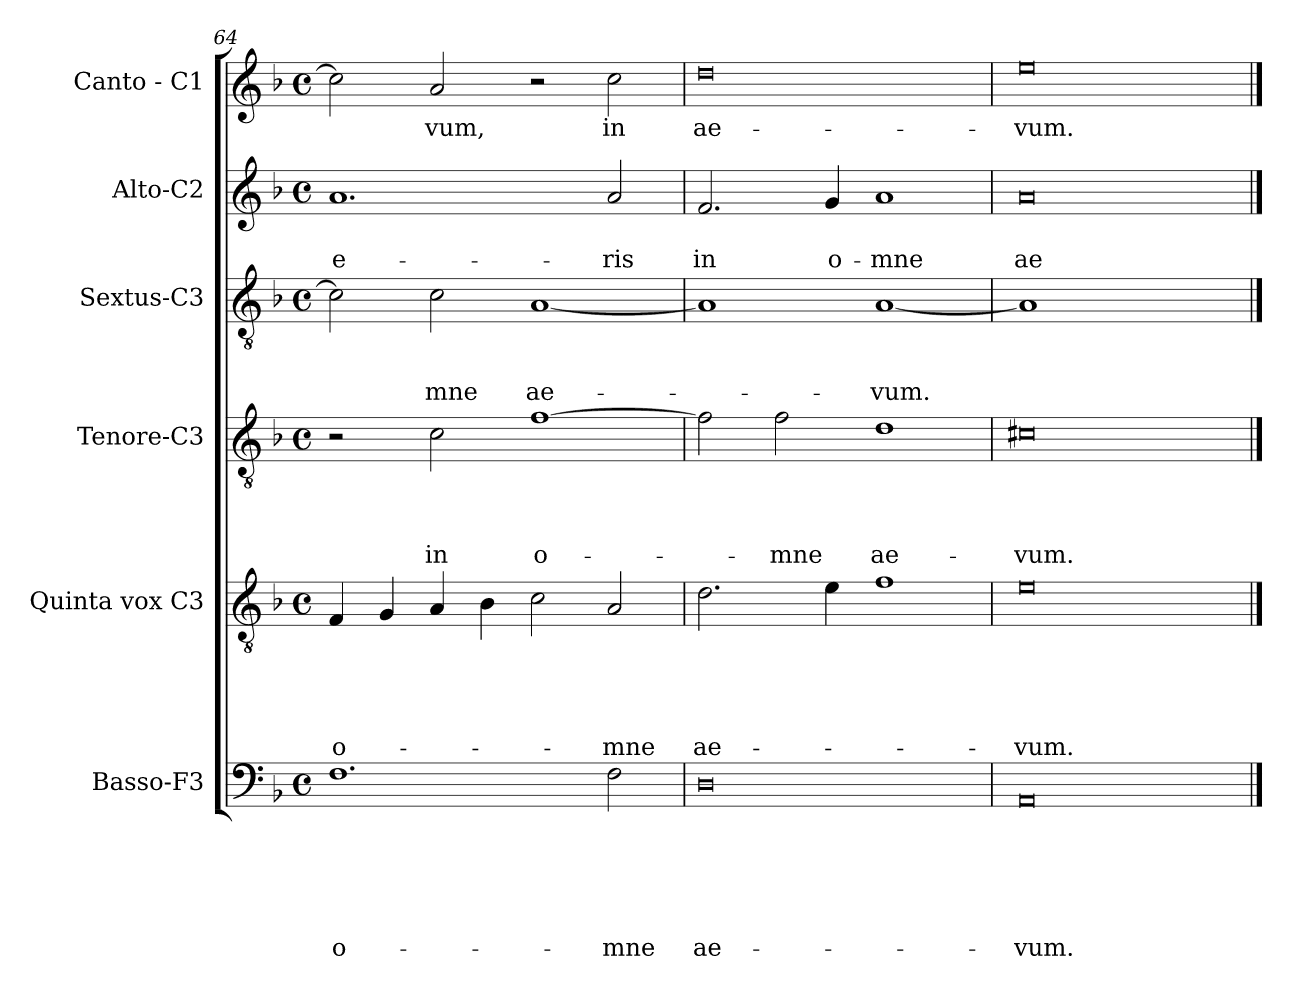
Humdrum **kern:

**kern	**text	**text	**text	**text	**text	**text	**kern	**text	**text	**text	**text	**text	**kern	**text	**text	**text	**text	**kern	**text	**text	**text	**kern	**text	**text	**kern	**text
*part6	*part6	*part6	*part6	*part6	*part6	*part6	*part5	*part5	*part5	*part5	*part5	*part5	*part4	*part4	*part4	*part4	*part4	*part3	*part3	*part3	*part3	*part2	*part2	*part2	*part1	*part1
*staff6	*staff6	*staff6	*staff6	*staff6	*staff6	*staff6	*staff5	*staff5	*staff5	*staff5	*staff5	*staff5	*staff4	*staff4	*staff4	*staff4	*staff4	*staff3	*staff3	*staff3	*staff3	*staff2	*staff2	*staff2	*staff1	*staff1
*I"Basso-F3	*	*	*	*	*	*	*I"Quinta vox C3	*	*	*	*	*	*I"Tenore-C3	*	*	*	*	*I"Sextus-C3	*	*	*	*I"Alto-C2	*	*	*I"Canto - C1	*
*clefF4	*	*	*	*	*	*	*clefGv2	*	*	*	*	*	*clefGv2	*	*	*	*	*clefGv2	*	*	*	*clefG2	*	*	*clefG2	*
*k[b-]	*	*	*	*	*	*	*k[b-]	*	*	*	*	*	*k[b-]	*	*	*	*	*k[b-]	*	*	*	*k[b-]	*	*	*k[b-]	*
*F:	*	*	*	*	*	*	*F:	*	*	*	*	*	*F:	*	*	*	*	*F:	*	*	*	*F:	*	*	*F:	*
*M4/4	*	*	*	*	*	*	*M4/4	*	*	*	*	*	*M4/4	*	*	*	*	*M4/4	*	*	*	*M4/4	*	*	*M4/4	*
*met(c)	*	*	*	*	*	*	*met(c)	*	*	*	*	*	*met(c)	*	*	*	*	*met(c)	*	*	*	*met(c)	*	*	*met(c)	*
=64	=64	=64	=64	=64	=64	=64	=64	=64	=64	=64	=64	=64	=64	=64	=64	=64	=64	=64	=64	=64	=64	=64	=64	=64	=64	=64
!	!	!	!	!	!	!LO:LY:b	!	!	!	!	!	!LO:LY:b	!	!	!	!	!	!	!	!	!	!	!	!LO:LY:b	!	!
1.F	.	.	.	.	.	o-	4F/	.	.	.	.	o-	2r	.	.	.	.	2c\]	.	.	.	1.a	.	e-	2cc\]	.
.	.	.	.	.	.	.	4G/	.	.	.	.	.	.	.	.	.	.	.	.	.	.	.	.	.	.	.
!	!	!	!	!	!	!	!	!	!	!	!	!	!	!	!	!	!LO:LY:b	!	!	!	!LO:LY:b	!	!	!	!	!LO:LY:b
.	.	.	.	.	.	.	4A/	.	.	.	.	.	2c\	.	.	.	in	2c\	.	.	-mne	.	.	.	2a/	-vum,
.	.	.	.	.	.	.	4B-\	.	.	.	.	.	.	.	.	.	.	.	.	.	.	.	.	.	.	.
!	!	!	!	!	!	!	!	!	!	!	!	!	!	!	!	!	!LO:LY:b	!	!	!	!LO:LY:b	!	!	!	!	!
.	.	.	.	.	.	.	2c\	.	.	.	.	.	[>1f	.	.	.	o-	[<1A	.	.	ae-	.	.	.	2r	.
!	!	!	!	!	!	!LO:LY:b	!	!	!	!	!	!LO:LY:b	!	!	!	!	!	!	!	!	!	!	!	!LO:LY:b	!	!LO:LY:b
2F\	.	.	.	.	.	-mne	2A/	.	.	.	.	-mne	.	.	.	.	.	.	.	.	.	2a/	.	-ris	2cc\	in
=65	=65	=65	=65	=65	=65	=65	=65	=65	=65	=65	=65	=65	=65	=65	=65	=65	=65	=65	=65	=65	=65	=65	=65	=65	=65	=65
!	!	!	!	!	!	!LO:LY:b	!	!	!	!	!	!LO:LY:b	!	!	!	!	!	!	!	!	!	!	!	!LO:LY:b	!	!LO:LY:b
0D	.	.	.	.	.	ae-	2.d\	.	.	.	.	ae-	2f\]	.	.	.	.	1A]	.	.	.	2.f/	.	in	0dd	ae-
!	!	!	!	!	!	!	!	!	!	!	!	!	!	!	!	!	!LO:LY:b	!	!	!	!	!	!	!	!	!
.	.	.	.	.	.	.	.	.	.	.	.	.	2f\	.	.	.	-mne	.	.	.	.	.	.	.	.	.
!	!	!	!	!	!	!	!	!	!	!	!	!	!	!	!	!	!	!	!	!	!	!	!	!LO:LY:b	!	!
.	.	.	.	.	.	.	4e\	.	.	.	.	.	.	.	.	.	.	.	.	.	.	4g/	.	o-	.	.
!	!	!	!	!	!	!	!	!	!	!	!	!	!	!	!	!	!LO:LY:b	!	!	!	!LO:LY:b	!	!	!LO:LY:b	!	!
.	.	.	.	.	.	.	1f	.	.	.	.	.	1d	.	.	.	ae-	[<1A	.	.	-vum.	1a	.	-mne	.	.
=66	=66	=66	=66	=66	=66	=66	=66	=66	=66	=66	=66	=66	=66	=66	=66	=66	=66	=66	=66	=66	=66	=66	=66	=66	=66	=66
!	!	!	!	!	!	!LO:LY:b	!	!	!	!	!	!LO:LY:b	!	!	!	!	!LO:LY:b	!	!	!	!	!	!	!LO:LY:b	!	!LO:LY:b
0AA	.	.	.	.	.	-vum.	0e	.	.	.	.	-vum.	0c#X	.	.	.	-vum.	1A]	.	.	.	0a	.	ae-	0ee	-vum.
.	.	.	.	.	.	.	.	.	.	.	.	.	.	.	.	.	.	1ryy	.	.	.	.	.	.	.	.
==	==	==	==	==	==	==	==	==	==	==	==	==	==	==	==	==	==	==	==	==	==	==	==	==	==	==
*-	*-	*-	*-	*-	*-	*-	*-	*-	*-	*-	*-	*-	*-	*-	*-	*-	*-	*-	*-	*-	*-	*-	*-	*-	*-	*-
